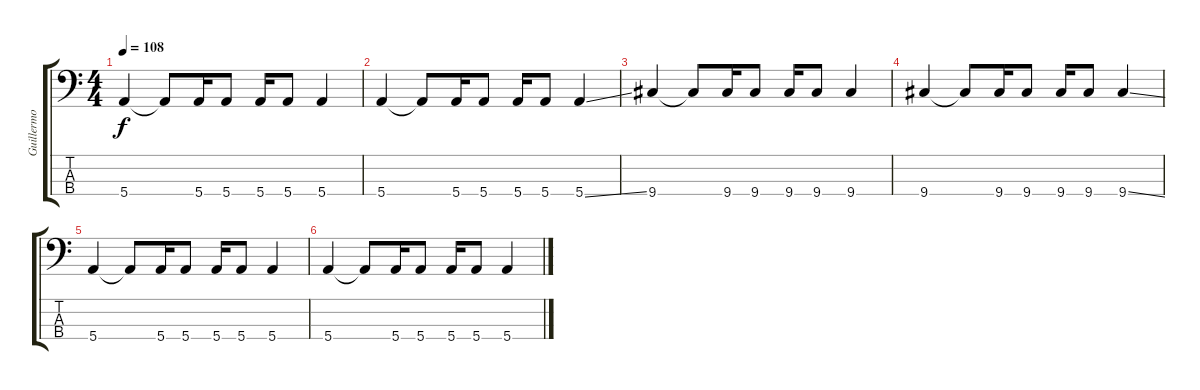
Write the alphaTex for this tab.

\track ("Guillermo" "Guillermo") {instrument electricbassfinger}
\staff {score tabs}
\tuning (G2 D2 A1 E1) {hide}
\ts (4 4)
\tempo 108
\clef f4
\ks c
5.4.4{dy f} 5.4{t}.8 5.4.16 5.4.8 5.4.16 5.4.8 5.4.4 |
5.4.4 5.4{t}.8 5.4.16 5.4.8 5.4.16 5.4.8 5.4{ss}.4 |
9.4.4 9.4{t}.8 9.4.16 9.4.8 9.4.16 9.4.8 9.4.4 |
9.4.4 9.4{t}.8 9.4.16 9.4.8 9.4.16 9.4.8 9.4{ss}.4 |
5.4.4 5.4{t}.8 5.4.16 5.4.8 5.4.16 5.4.8 5.4.4 |
5.4.4 5.4{t}.8 5.4.16 5.4.8 5.4.16 5.4.8 5.4.4
